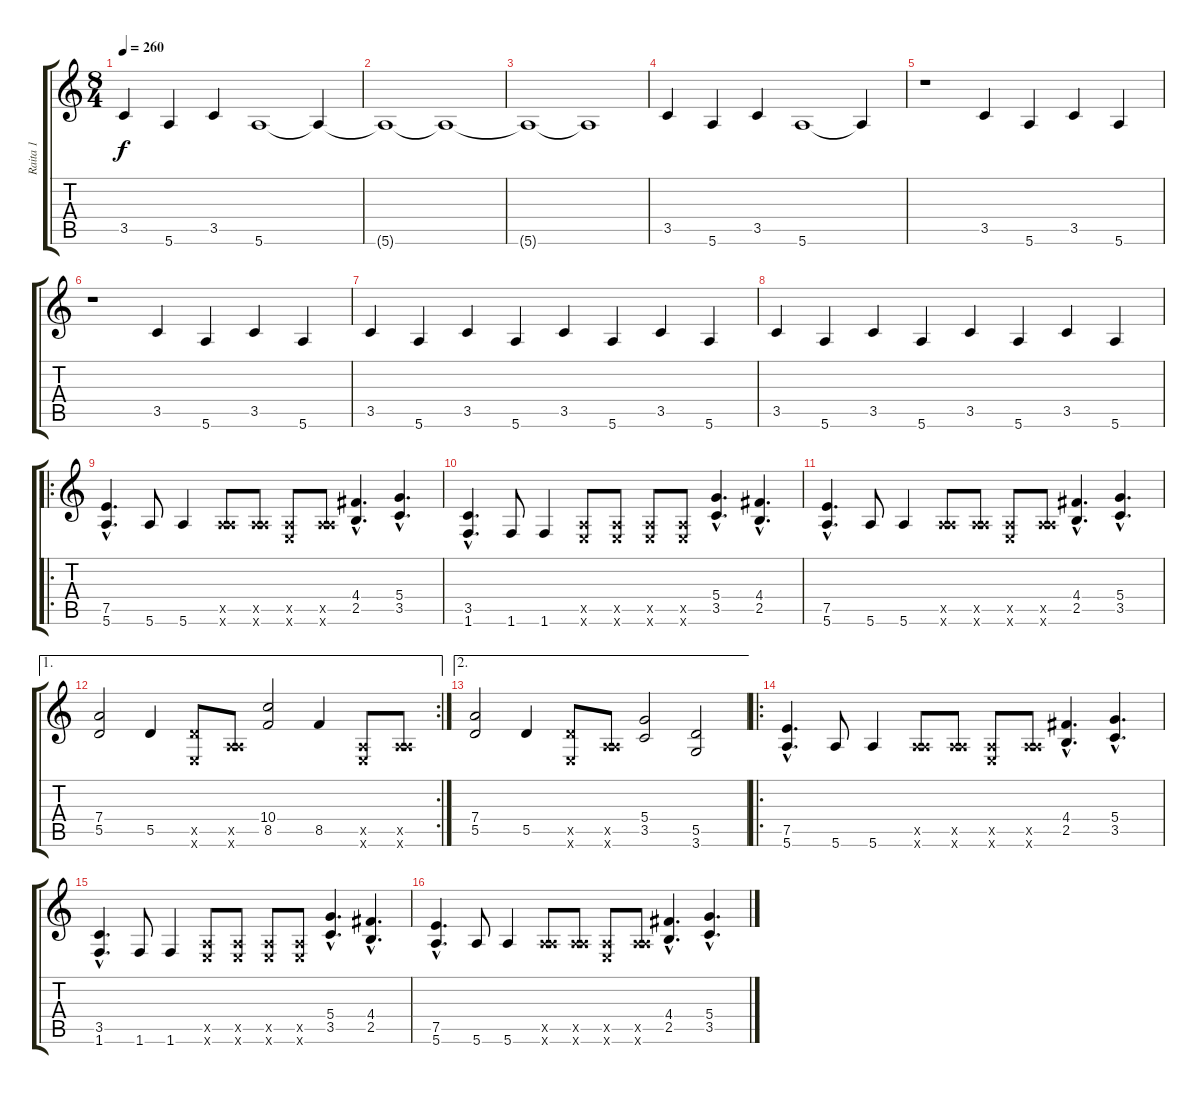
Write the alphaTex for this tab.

\track ("Raita 1" "Raita 1") {instrument overdrivenguitar}
\staff {score tabs}
\tuning (E4 B3 G3 D3 A2 E2) {hide}
\ts (8 4)
\tempo 260
\clef g2
\ks c
3.5.4{dy f} 5.6.4 3.5.4 5.6.1 5.6{t}.4 |
5.6{t}.1 5.6{t}.1 |
5.6{t}.1 5.6{t}.1 |
3.5.4 5.6.4 3.5.4 5.6.1 5.6{t}.4 |
r.1 3.5.4 5.6.4 3.5.4 5.6.4 |
r.1 3.5.4 5.6.4 3.5.4 5.6.4 |
3.5.4 5.6.4 3.5.4 5.6.4 3.5.4 5.6.4 3.5.4 5.6.4 |
3.5.4 5.6.4 3.5.4 5.6.4 3.5.4 5.6.4 3.5.4 5.6.4 |
\ro
(7.5{hac} 5.6{hac}).4{d} 5.6.8 5.6.4 (0.5{x} 5.6{x}).8 (0.5{x} 5.6{x}).8 (0.5{x} 0.6{x}).8 (0.5{x} 5.6{x}).8 (4.4{hac} 2.5{hac}).4{d} (5.4{hac} 3.5{hac}).4{d} |
(3.5{hac} 1.6{hac}).4{d} 1.6.8 1.6.4 (0.5{x} 0.6{x}).8 (0.5{x} 0.6{x}).8 (0.5{x} 0.6{x}).8 (0.5{x} 0.6{x}).8 (5.4{hac} 3.5{hac}).4{d} (4.4{hac} 2.5{hac}).4{d} |
(7.5{hac} 5.6{hac}).4{d} 5.6.8 5.6.4 (0.5{x} 5.6{x}).8 (0.5{x} 5.6{x}).8 (0.5{x} 0.6{x}).8 (0.5{x} 5.6{x}).8 (4.4{hac} 2.5{hac}).4{d} (5.4{hac} 3.5{hac}).4{d} |
\ae 1
\rc 2
(7.4 5.5).2 5.5.4 (5.5{x} 0.6{x}).8 (0.5{x} 5.6{x}).8 (10.4 8.5).2 8.5.4 (0.5{x} 0.6{x}).8 (0.5{x} 5.6{x}).8 |
\ae 2
(7.4 5.5).2 5.5.4 (5.5{x} 0.6{x}).8 (0.5{x} 5.6{x}).8 (5.4 3.5).2 (5.5 3.6).2 |
\ro
(7.5{hac} 5.6{hac}).4{d} 5.6.8 5.6.4 (0.5{x} 5.6{x}).8 (0.5{x} 5.6{x}).8 (0.5{x} 0.6{x}).8 (0.5{x} 5.6{x}).8 (4.4{hac} 2.5{hac}).4{d} (5.4{hac} 3.5{hac}).4{d} |
(3.5{hac} 1.6{hac}).4{d} 1.6.8 1.6.4 (0.5{x} 0.6{x}).8 (0.5{x} 0.6{x}).8 (0.5{x} 0.6{x}).8 (0.5{x} 0.6{x}).8 (5.4{hac} 3.5{hac}).4{d} (4.4{hac} 2.5{hac}).4{d} |
(7.5{hac} 5.6{hac}).4{d} 5.6.8 5.6.4 (0.5{x} 5.6{x}).8 (0.5{x} 5.6{x}).8 (0.5{x} 0.6{x}).8 (0.5{x} 5.6{x}).8 (4.4{hac} 2.5{hac}).4{d} (5.4{hac} 3.5{hac}).4{d}
